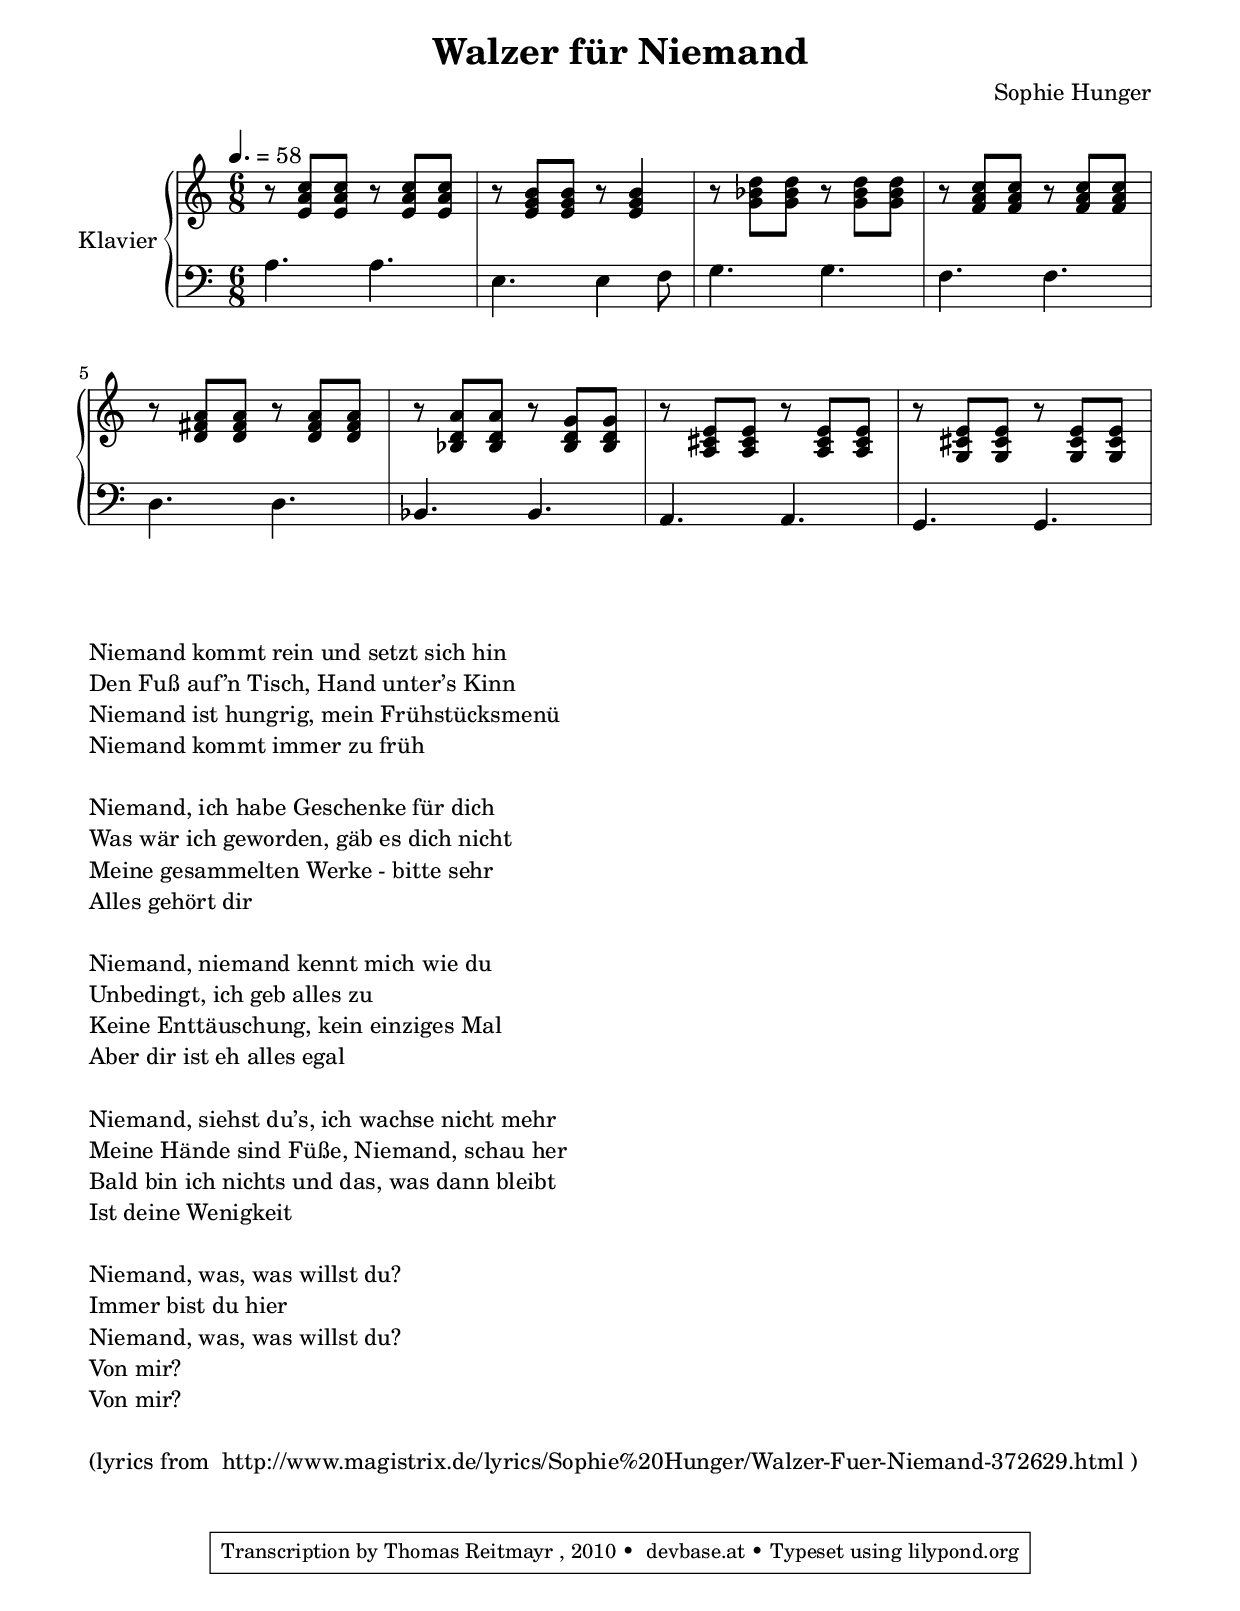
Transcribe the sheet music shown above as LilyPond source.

\version "2.24.0"

\header {
    title = "Walzer für Niemand"
    composer = "Sophie Hunger"
    %tagline = \markup \override #'(box-padding . 1.0) \override #'(baseline-skip . 2.7) \box \column { { \small \line { Transcription by \with-url "mailto:treitmayr@devbase.at" "Thomas Reitmayr" ", 2010 • " \with-url "https://www.devbase.at/" "devbase.at" • Typeset using \with-url "https://lilypond.org/" "lilypond.org" } \line { \teeny \line { Licensed under the Creative Commons Attribution-ShareAlike 3.0 (Unported) License, see: \with-url "https://creativecommons.org/licenses/by-sa/3.0" https://creativecommons.org/licenses/by-sa/3.0 } } } }
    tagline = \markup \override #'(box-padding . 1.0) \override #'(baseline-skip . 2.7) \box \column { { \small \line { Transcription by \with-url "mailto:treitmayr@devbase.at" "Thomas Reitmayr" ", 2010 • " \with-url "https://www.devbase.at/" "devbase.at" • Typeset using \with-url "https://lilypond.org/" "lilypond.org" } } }
}

\paper {
    #(set-paper-size "a4")
    line-width    = 180\mm
    left-margin   = 15\mm
    top-margin    = 15\mm
    bottom-margin = 20\mm
    markup-system-spacing.minimum-distance = 15\mm
    %%indent = 50\mm
    %%set to ##t if your score is less than one page:
    %%ragged-last-bottom = ##f
    %%ragged-bottom = ##f
}

global = {
    \key a \minor
    \time 6/8
    \tempo 4.=58
    %%\override Fingering.stencil = ##f
    %%\override Fingering.add-stem-support = ##t
    %%\override Fingering.staff-padding = #'()
}

right = \relative c' {
    \global
    % Musik folgt hier.
    %\clef treble
    %\set Score.doubleRepeatBarType = #":|.|:"
    \repeat volta 1 {
        r8 <e a c> <e a c> r8 <e a c> <e a c>  | % 1
        r8 <e g b> <e g b> r8 <e g b>4  | % 2
        r8 <g bes d> <g bes d> r8 <g bes d> <g bes d>  | % 3
        r8 <f a c> <f a c> r8 <f a c> <f a c>  | % 4
    }
    \repeat volta 1 {
        r8 <d fis a> <d fis a> r8 <d fis a> <d fis a>  | % 5
        r8 <bes d a'> <bes d a'> r8 <bes d g> <bes d g>  | % 6
        r8 <a cis e> <a cis e> r8 <a cis e> <a cis e>  | % 7
        r8 <g cis e> <g cis e> r8 <g cis e> <g cis e>  | % 8
    }
}


left = \relative c' {
    \global
    % Musik folgt hier.
    a4. a  | % 1
    e4. e4 f8  | % 2
    g4. g4.  | % 3
    f4. f4.  | % 4
    d4. d4.  | % 5
    bes4. bes4.  | % 6
    a4. a4.  | % 7
    g4. g4.  | % 8
}


pianoPart = \new PianoStaff \with {
    instrumentName = "Klavier"
    \override BarLine.hair-thickness = #1.0
} <<
    \new Staff = "right" \with {
        midiInstrument = "acoustic grand"
    } \right
    \new Staff = "left" \with {
        midiInstrument = "acoustic grand"
    } { \clef bass \left }
>>

\score {
    <<
        \pianoPart
    >>
    \layout { }
    \midi { }
}

\markup {
    \column {
        " "
        "Niemand kommt rein und setzt sich hin"
        "Den Fuß auf’n Tisch, Hand unter’s Kinn"
        "Niemand ist hungrig, mein Frühstücksmenü"
        "Niemand kommt immer zu früh"
        " "
        "Niemand, ich habe Geschenke für dich"
        "Was wär ich geworden, gäb es dich nicht"
        "Meine gesammelten Werke - bitte sehr"
        "Alles gehört dir"
        " "
        "Niemand, niemand kennt mich wie du"
        "Unbedingt, ich geb alles zu"
        "Keine Enttäuschung, kein einziges Mal"
        "Aber dir ist eh alles egal"
        " "
        "Niemand, siehst du’s, ich wachse nicht mehr"
        "Meine Hände sind Füße, Niemand, schau her"
        "Bald bin ich nichts und das, was dann bleibt"
        "Ist deine Wenigkeit"
        " "
        "Niemand, was, was willst du?"
        "Immer bist du hier"
        "Niemand, was, was willst du?"
        "Von mir?"
        "Von mir?"
        " "
        \line { "(lyrics from " \with-url "http://www.magistrix.de/lyrics/Sophie%20Hunger/Walzer-Fuer-Niemand-372629.html" "http://www.magistrix.de/lyrics/Sophie%20Hunger/Walzer-Fuer-Niemand-372629.html" ")" }
    }
}
